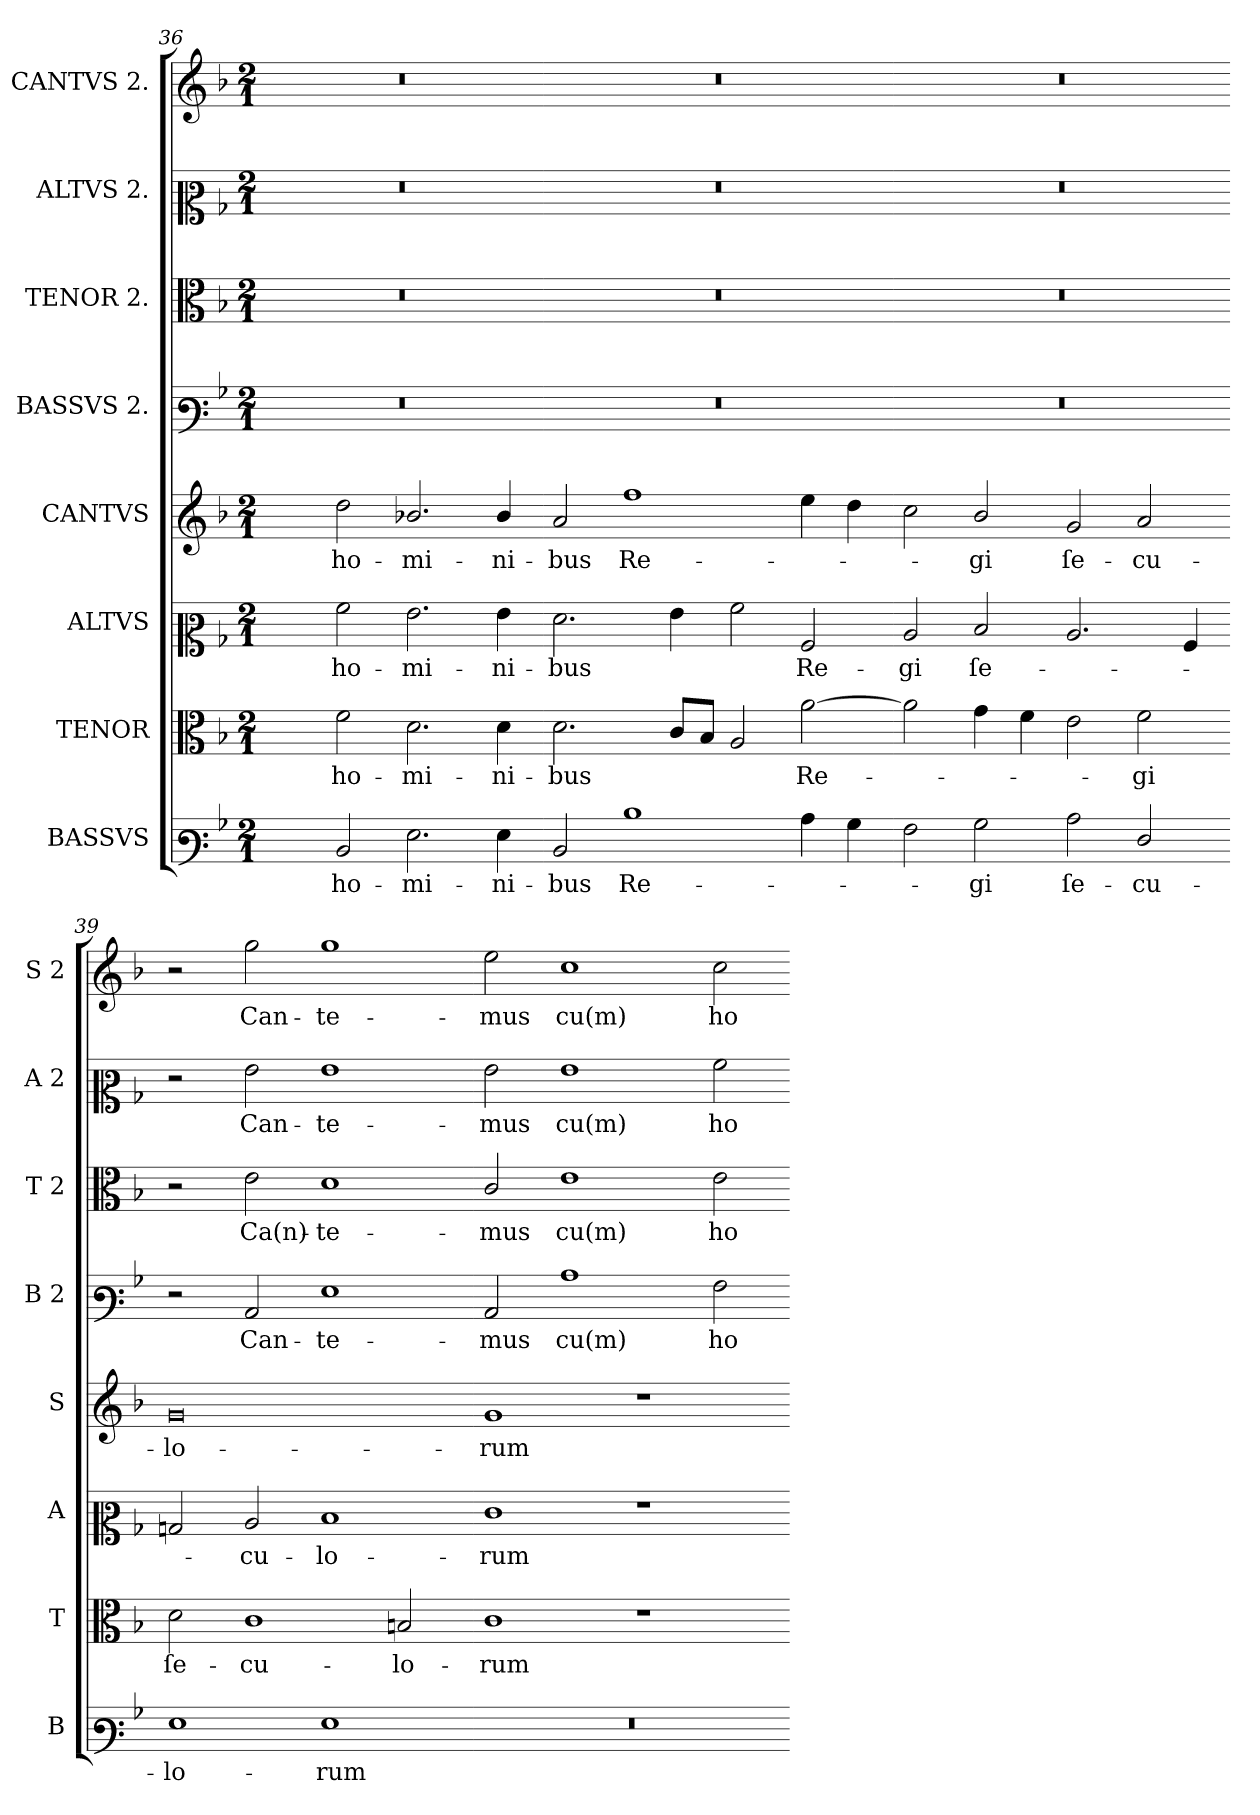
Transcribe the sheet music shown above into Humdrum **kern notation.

**kern	**text	**kern	**text	**kern	**text	**kern	**text	**kern	**text	**kern	**text	**kern	**text	**kern	**text
*part8	*part8	*part7	*part7	*part6	*part6	*part5	*part5	*part4	*part4	*part3	*part3	*part2	*part2	*part1	*part1
*staff8	*staff8	*staff7	*staff7	*staff6	*staff6	*staff5	*staff5	*staff4	*staff4	*staff3	*staff3	*staff2	*staff2	*staff1	*staff1
*I"BASSVS	*	*I"TENOR	*	*I"ALTVS	*	*I"CANTVS	*	*I"BASSVS 2.	*	*I"TENOR 2.	*	*I"ALTVS 2.	*	*I"CANTVS 2.	*
*I'B	*	*I'T	*	*I'A	*	*I'S	*	*I'B 2	*	*I'T 2	*	*I'A 2	*	*I'S 2	*
*clefF3	*	*clefC3	*	*clefC2	*	*clefG2	*	*clefF3	*	*clefC3	*	*clefC2	*	*clefG2	*
*k[b-]	*	*k[b-]	*	*k[b-]	*	*k[b-]	*	*k[b-]	*	*k[b-]	*	*k[b-]	*	*k[b-]	*
*F:ion	*	*F:ion	*	*F:ion	*	*F:ion	*	*F:ion	*	*F:ion	*	*F:ion	*	*F:ion	*
*M2/1	*	*M2/1	*	*M2/1	*	*M2/1	*	*M2/1	*	*M2/1	*	*M2/1	*	*M2/1	*
=36	=36	=36	=36	=36	=36	=36	=36	=36	=36	=36	=36	=36	=36	=36	=36
2ryy	.	2ryy	.	2ryy	.	2ryy	.	0r	.	0r	.	0r	.	0r	.
2D/	ho-	2f\	ho-	2a\	ho-	2dd\	ho-	.	.	.	.	.	.	.	.
2.G\	-mi-	2.d\	-mi-	2.g\	-mi-	2.b-X/	-mi-	.	.	.	.	.	.	.	.
4G\	-ni-	4d\	-ni-	4g\	-ni-	4b-/	-ni-	.	.	.	.	.	.	.	.
=37-	=37-	=37-	=37-	=37-	=37-	=37-	=37-	=37-	=37-	=37-	=37-	=37-	=37-	=37-	=37-
2D/	-bus	2.d\	-bus	2.f\	-bus	2a/	-bus	0r	.	0r	.	0r	.	0r	.
1d	Re-	.	.	.	.	1ff	Re-	.	.	.	.	.	.	.	.
.	.	8c/L	.	4g\	.	.	.	.	.	.	.	.	.	.	.
.	.	8B-/J	.	.	.	.	.	.	.	.	.	.	.	.	.
.	.	2A/	.	2a\	.	.	.	.	.	.	.	.	.	.	.
4c\	.	[2a\	Re-	2A/	Re-	4ee\	.	.	.	.	.	.	.	.	.
4B-\	.	.	.	.	.	4dd\	.	.	.	.	.	.	.	.	.
=38-	=38-	=38-	=38-	=38-	=38-	=38-	=38-	=38-	=38-	=38-	=38-	=38-	=38-	=38-	=38-
2A\	.	2a\]	.	2c/	-gi	2cc\	.	0r	.	0r	.	0r	.	0r	.
2B-\	-gi	4g\	.	2d/	ſe-	2b-/	-gi	.	.	.	.	.	.	.	.
.	.	4f\	.	.	.	.	.	.	.	.	.	.	.	.	.
2c\	ſe-	2e\	.	2.c/	.	2g/	ſe-	.	.	.	.	.	.	.	.
2F/	-cu-	2f\	-gi	.	.	2a/	-cu-	.	.	.	.	.	.	.	.
.	.	.	.	4A/	.	.	.	.	.	.	.	.	.	.	.
=39-	=39-	=39-	=39-	=39-	=39-	=39-	=39-	=39-	=39-	=39-	=39-	=39-	=39-	=39-	=39-
1G	-lo-	2d\	ſe-	2Bn/	.	0g	-lo-	2r	.	2r	.	2r	.	2r	.
.	.	1c	-cu-	2c/	-cu-	.	.	2C/	Can-	2e\	Ca(n)-	2g\	Can-	2gg\	Can-
1G	-rum	.	.	1d	-lo-	.	.	1G	-te-	1d	-te-	1g	-te-	1gg	-te-
.	.	2Bn/	-lo-	.	.	.	.	.	.	.	.	.	.	.	.
=40-	=40-	=40-	=40-	=40-	=40-	=40-	=40-	=40-	=40-	=40-	=40-	=40-	=40-	=40-	=40-
0r	.	1c	-rum	1e	-rum	1g	-rum	2C/	-mus	2c/	-mus	2g\	-mus	2ee\	-mus
.	.	.	.	.	.	.	.	1c	cu(m)	1e	cu(m)	1g	cu(m)	1cc	cu(m)
.	.	1r	.	1r	.	1r	.	.	.	.	.	.	.	.	.
.	.	.	.	.	.	.	.	2A\	ho-	2e\	ho-	2a\	ho-	2cc\	ho-
=-	=-	=-	=-	=-	=-	=-	=-	=-	=-	=-	=-	=-	=-	=-	=-
*-	*-	*-	*-	*-	*-	*-	*-	*-	*-	*-	*-	*-	*-	*-	*-
